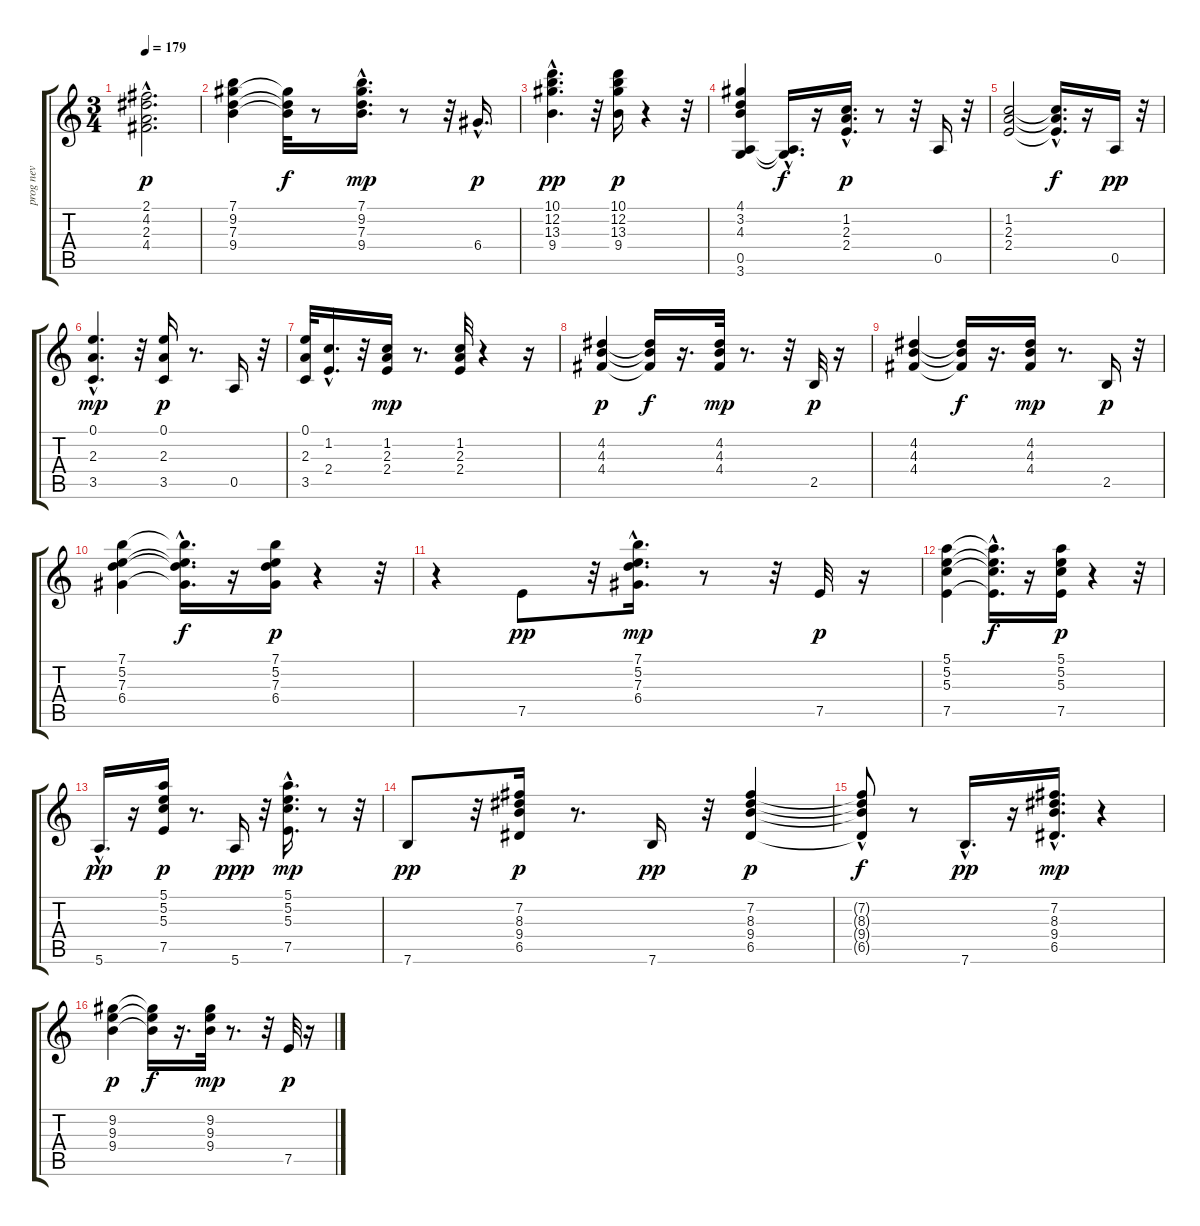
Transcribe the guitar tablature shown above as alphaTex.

\track ("prog nev" "prog nev") {instrument electricguitarjazz}
\staff {score tabs}
\tuning (E4 B3 G3 D3 A2 E2) {hide}
\ts (3 4)
\tempo 179
\clef g2
\ks c
(2.1{hac} 4.2{hac} 2.3{hac} 4.4{hac}).2{d dy p} |
(7.1 9.2 7.3 9.4).4 (9.2{t} 7.3{t} 9.4{t}).32{dy f} r.8 (7.1 9.2{hac} 7.3 9.4{hac}).16{d dy mp} r.8 r.32 6.4{hac}.16{d dy p} |
(10.1{hac} 12.2 13.3{hac} 9.4).4{d dy pp} r.32 (10.1 12.2 13.3 9.4).16{dy p} r.4 r.32 |
(4.1 3.2 4.3 0.5 3.6).4 (0.5{hac t} 3.6{hac t}).16{d dy f} r.16 (1.2 2.3 2.4{hac}).16{d dy p} r.8 r.32 0.5.16 r.32 |
(1.2 2.3 2.4).2 (1.2{hac t} 2.3{t} 2.4{hac t}).16{d dy f} r.16 0.5.16{dy pp} r.32 |
(0.1 2.3{hac} 3.5{hac}).4{d dy mp} r.32 (0.1 2.3 3.5).16{dy p} r.8{d} 0.5.16 r.32 |
(0.1 2.3 3.5).32 (1.2{hac} 2.4{hac}).16{d} r.32 (1.2 2.3 2.4).16{dy mp} r.8{d} (1.2 2.3 2.4).32 r.4 r.16 |
(4.2 4.3 4.4).4{dy p} (4.2{t} 4.3{t} 4.4{t}).16{dy f} r.16{d} (4.2 4.3 4.4).32{dy mp} r.8{d} r.32 2.5.32{dy p} r.16 |
(4.2 4.3 4.4).4 (4.2{t} 4.3{t} 4.4{t}).16{dy f} r.16{d} (4.2 4.3 4.4).16{dy mp} r.8{d} 2.5.16{dy p} r.32 |
(7.1 5.2 7.3 6.4).4 (7.1{hac t} 5.2{hac t} 7.3{hac t} 6.4{hac t}).16{d dy f} r.16 (7.1 5.2 7.3 6.4).16{dy p} r.4 r.32 |
r.4 7.5.8{dy pp} r.32 (7.1 5.2 7.3{hac} 6.4{hac}).16{d dy mp} r.8 r.32 7.5.32{dy p} r.16 |
(5.1 5.2 5.3 7.5).4 (5.1{hac t} 5.2{hac t} 5.3{hac t} 7.5{hac t}).16{d dy f} r.16 (5.1 5.2 5.3 7.5).16{dy p} r.4 r.32 |
5.6{hac}.16{d dy pp} r.16 (5.1 5.2 5.3 7.5).16{dy p} r.8{d} 5.6.16{dy ppp} r.32 (5.1 5.2{hac} 5.3{hac} 7.5).16{d dy mp} r.8 r.32 |
7.6.8{dy pp} r.32 (7.2 8.3 9.4 6.5).16{dy p} r.8{d} 7.6.16{dy pp} r.32 (7.2 8.3 9.4 6.5).4{dy p} |
(7.2{hac t} 8.3{hac t} 9.4{hac t} 6.5{t}).8{dy f} r.8 7.6{hac}.16{d dy pp} r.16 (7.2 8.3 9.4{hac} 6.5).16{d dy mp} r.4 |
(9.2 9.3 9.4).4{dy p} (9.2{t} 9.3{t} 9.4{t}).16{dy f} r.16{d} (9.2 9.3 9.4).32{dy mp} r.8{d} r.32 7.5.32{dy p} r.16
